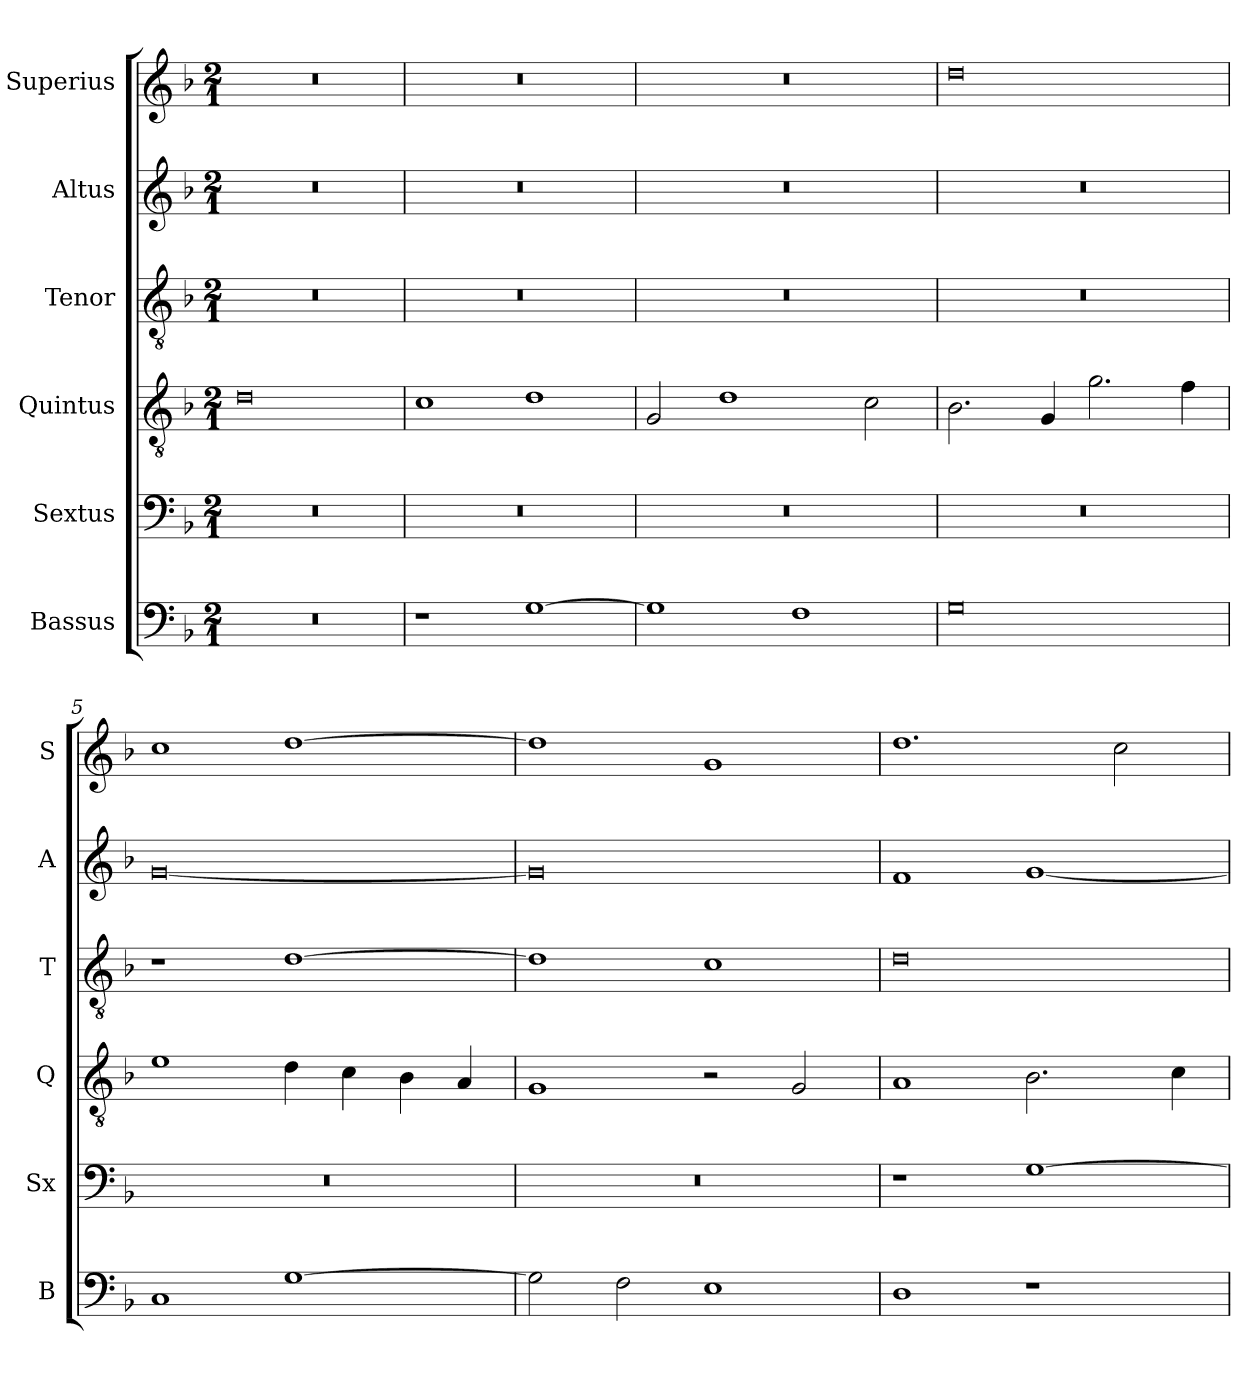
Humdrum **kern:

**kern	**kern	**kern	**kern	**kern	**kern
*part6	*part5	*part4	*part3	*part2	*part1
*staff6	*staff5	*staff4	*staff3	*staff2	*staff1
*I"Bassus	*I"Sextus	*I"Quintus	*I"Tenor	*I"Altus	*I"Superius
*I'B	*I'Sx	*I'Q	*I'T	*I'A	*I'S
*clefF4	*clefF4	*clefGv2	*clefGv2	*clefG2	*clefG2
*k[b-]	*k[b-]	*k[b-]	*k[b-]	*k[b-]	*k[b-]
*M2/1	*M2/1	*M2/1	*M2/1	*M2/1	*M2/1
=1	=1	=1	=1	=1	=1
0r	0r	0d	0r	0r	0r
=2	=2	=2	=2	=2	=2
1r	0r	1c	0r	0r	0r
[1G	.	1d	.	.	.
=3	=3	=3	=3	=3	=3
1G]	0r	2G/	0r	0r	0r
.	.	1d	.	.	.
1F	.	.	.	.	.
.	.	2c\	.	.	.
=4	=4	=4	=4	=4	=4
0G	0r	2.B-\	0r	0r	0dd
.	.	4G/	.	.	.
.	.	2.g\	.	.	.
.	.	4f\	.	.	.
=5	=5	=5	=5	=5	=5
1C	0r	1e	1r	[0g	1cc
[1G	.	4d\	[1d	.	[1dd
.	.	4c\	.	.	.
.	.	4B-\	.	.	.
.	.	4A/	.	.	.
=6	=6	=6	=6	=6	=6
2G\]	0r	1G	1d]	0g]	1dd]
2F\	.	.	.	.	.
1E	.	2r	1c	.	1g
.	.	2G/	.	.	.
=7	=7	=7	=7	=7	=7
1D	1r	1A	0d	1f	1.dd
1r	[1G	2.B-\	.	[1g	.
.	.	.	.	.	2cc\
.	.	4c\	.	.	.
=	=	=	=	=	=
*-	*-	*-	*-	*-	*-
